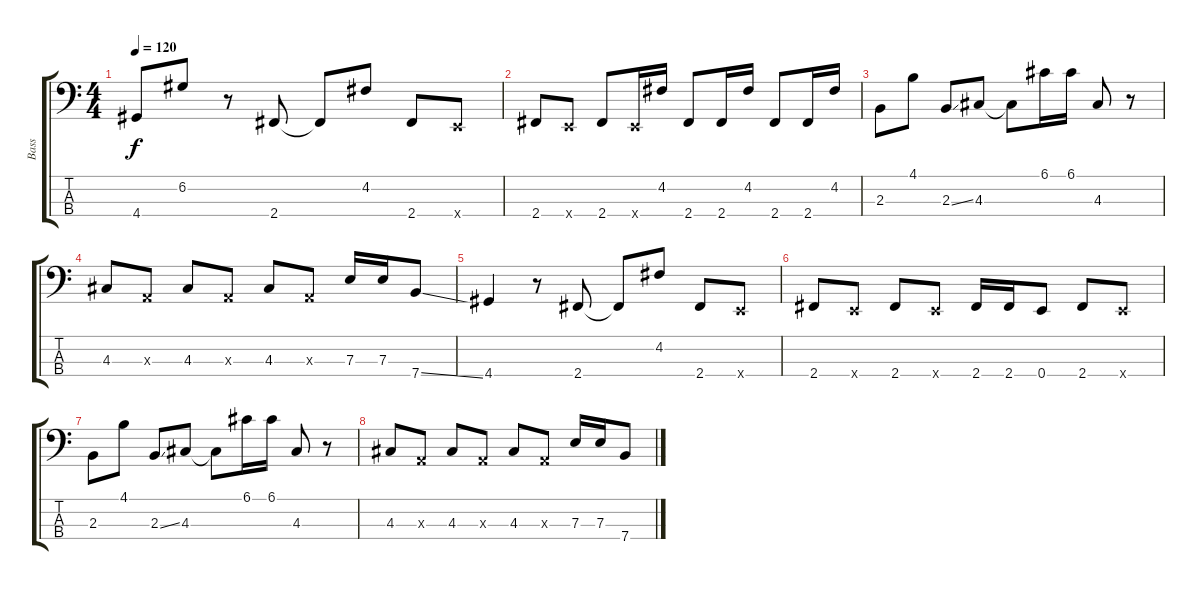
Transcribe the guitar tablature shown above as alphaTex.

\track ("Bass" "Bass") {instrument electricbassfinger}
\staff {score tabs}
\tuning (G2 D2 A1 E1) {hide}
\ts (4 4)
\tempo 120
\clef f4
\ks c
4.4.8{dy f volume 16 instrument electricbassfinger} 6.2.8{volume 14} r.8 2.4.8 2.4{t}.8 4.2.8 2.4.8 0.4{x}.8 |
2.4.8 0.4{x}.8 2.4.8 0.4{x}.16 4.2.16 2.4.8 2.4.16 4.2.16 2.4.8 2.4.16 4.2.16 |
2.3.8{volume 12} 4.1.8 2.3{ss}.8 4.3.8 4.3{t}.8 6.1.16 6.1.16 4.3.8 r.8 |
4.3.8 0.3{x}.8 4.3.8 0.3{x}.8 4.3.8 0.3{x}.8 7.3.16 7.3.16 7.4{ss}.8 |
4.4.4{volume 9} r.8 2.4.8 2.4{t}.8 4.2.8 2.4.8 0.4{x}.8 |
2.4.8 0.4{x}.8 2.4.8 0.4{x}.8 2.4.16 2.4.16 0.4.8 2.4.8 0.4{x}.8 |
2.3.8{volume 2} 4.1.8 2.3{ss}.8 4.3.8 4.3{t}.8 6.1.16 6.1.16 4.3.8 r.8 |
4.3.8 0.3{x}.8 4.3.8 0.3{x}.8 4.3.8 0.3{x}.8 7.3.16 7.3.16 7.4.8
